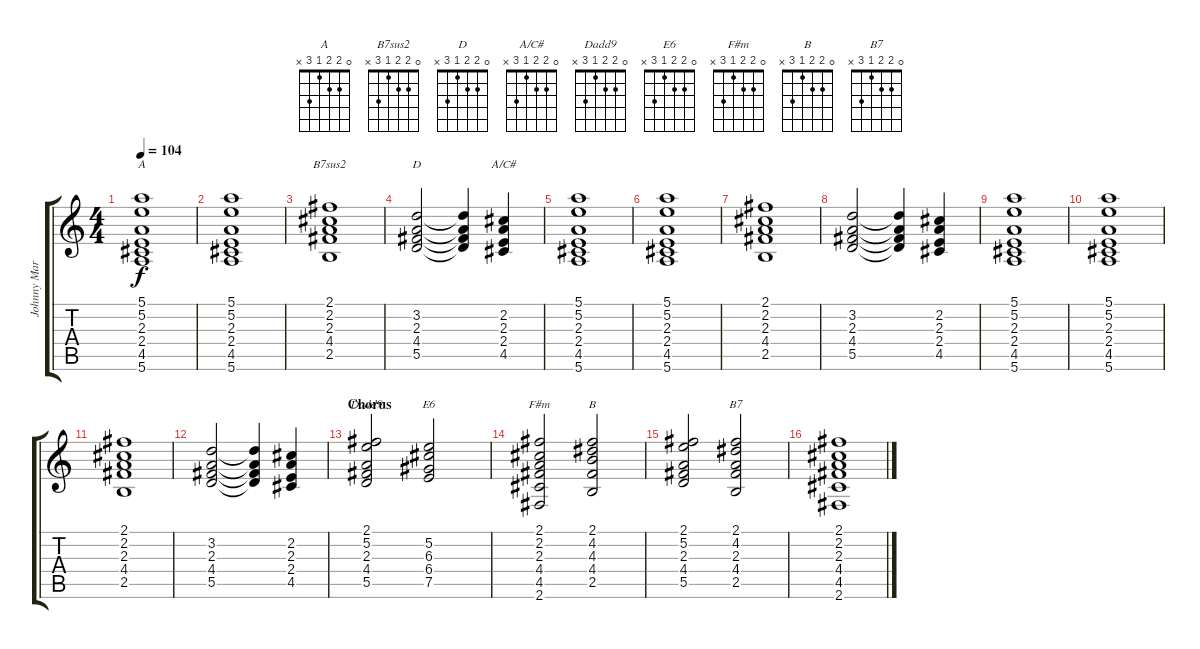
\track ("Johnny Marr|Rythm" "Johnny Mar") {instrument electricguitarclean}
\staff {score tabs}
\tuning (E4 B3 G3 D3 A2 E2) {hide}
\chord ("A" 0 2 2 1 3 x)
\chord ("B7sus2" 0 2 2 1 3 x)
\chord ("D" 0 2 2 1 3 x)
\chord ("A/C#" 0 2 2 1 3 x)
\chord ("Dadd9" 0 2 2 1 3 x)
\chord ("E6" 0 2 2 1 3 x)
\chord ("F#m" 0 2 2 1 3 x)
\chord ("B" 0 2 2 1 3 x)
\chord ("B7" 0 2 2 1 3 x)
\ts (4 4)
\tempo 104
\clef g2
\ks c
(5.1 5.2 2.3 2.4 4.5 5.6).1{ch "A" dy f} |
(5.1 5.2 2.3 2.4 4.5 5.6).1 |
(2.1 2.2 2.3 4.4 2.5).1{ch "B7sus2"} |
(3.2 2.3 4.4 5.5).2{ch "D"} (3.2{t} 2.3{t} 4.4{t} 5.5{t}).4 (2.2 2.3 2.4 4.5).4{ch "A/C#"} |
(5.1 5.2 2.3 2.4 4.5 5.6).1 |
(5.1 5.2 2.3 2.4 4.5 5.6).1 |
(2.1 2.2 2.3 4.4 2.5).1 |
(3.2 2.3 4.4 5.5).2 (3.2{t} 2.3{t} 4.4{t} 5.5{t}).4 (2.2 2.3 2.4 4.5).4 |
(5.1 5.2 2.3 2.4 4.5 5.6).1 |
(5.1 5.2 2.3 2.4 4.5 5.6).1 |
(2.1 2.2 2.3 4.4 2.5).1 |
(3.2 2.3 4.4 5.5).2 (3.2{t} 2.3{t} 4.4{t} 5.5{t}).4 (2.2 2.3 2.4 4.5).4 |
\section ("" "Chorus")
(2.1 5.2 2.3 4.4 5.5).2{ch "Dadd9"} (5.2 6.3 6.4 7.5).2{ch "E6"} |
(2.1 2.2 2.3 4.4 4.5 2.6).2{ch "F#m"} (2.1 4.2 4.3 4.4 2.5).2{ch "B"} |
(2.1 5.2 2.3 4.4 5.5).2 (2.1 4.2 2.3 4.4 2.5).2{ch "B7"} |
(2.1 2.2 2.3 4.4 4.5 2.6).1
